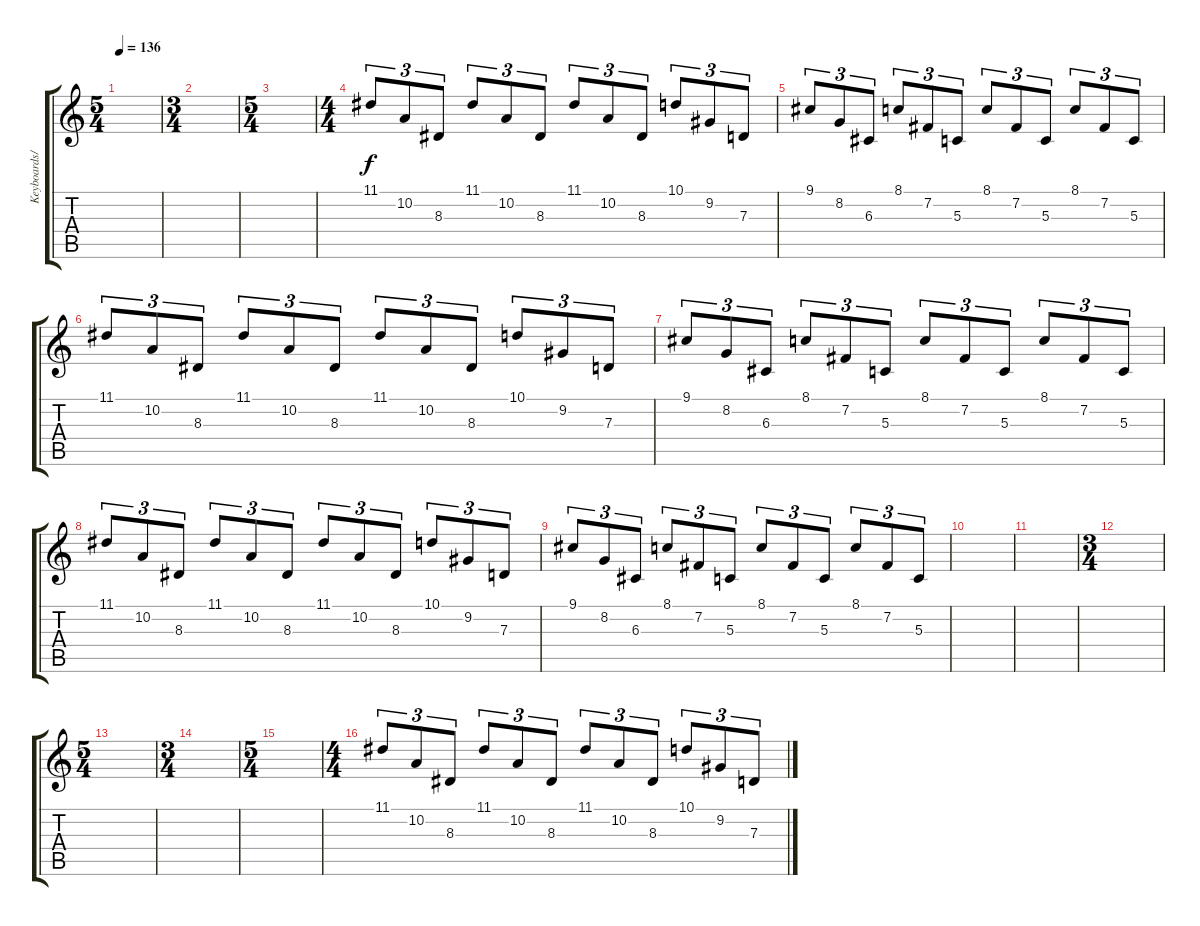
\track ("Keyboards/Others" "Keyboards/") {instrument churchorgan}
\staff {score tabs}
\tuning (E4 B3 G3 D3 A2 E2) {hide}
\ts (5 4)
\tempo 136
\clef g2
\ks c
|
\ts (3 4)
|
\ts (5 4)
|
\ts (4 4)
11.1.8{tu (3 2) volume 12 balance 8} 10.2.8{tu (3 2)} 8.3.8{tu (3 2)} 11.1.8{tu (3 2)} 10.2.8{tu (3 2)} 8.3.8{tu (3 2)} 11.1.8{tu (3 2)} 10.2.8{tu (3 2)} 8.3.8{tu (3 2)} 10.1.8{tu (3 2)} 9.2.8{tu (3 2)} 7.3.8{tu (3 2)} |
9.1.8{tu (3 2)} 8.2.8{tu (3 2)} 6.3.8{tu (3 2)} 8.1.8{tu (3 2)} 7.2.8{tu (3 2)} 5.3.8{tu (3 2)} 8.1.8{tu (3 2)} 7.2.8{tu (3 2)} 5.3.8{tu (3 2)} 8.1.8{tu (3 2)} 7.2.8{tu (3 2)} 5.3.8{tu (3 2)} |
11.1.8{tu (3 2)} 10.2.8{tu (3 2)} 8.3.8{tu (3 2)} 11.1.8{tu (3 2)} 10.2.8{tu (3 2)} 8.3.8{tu (3 2)} 11.1.8{tu (3 2)} 10.2.8{tu (3 2)} 8.3.8{tu (3 2)} 10.1.8{tu (3 2)} 9.2.8{tu (3 2)} 7.3.8{tu (3 2)} |
9.1.8{tu (3 2)} 8.2.8{tu (3 2)} 6.3.8{tu (3 2)} 8.1.8{tu (3 2)} 7.2.8{tu (3 2)} 5.3.8{tu (3 2)} 8.1.8{tu (3 2)} 7.2.8{tu (3 2)} 5.3.8{tu (3 2)} 8.1.8{tu (3 2)} 7.2.8{tu (3 2)} 5.3.8{tu (3 2)} |
11.1.8{tu (3 2)} 10.2.8{tu (3 2)} 8.3.8{tu (3 2)} 11.1.8{tu (3 2)} 10.2.8{tu (3 2)} 8.3.8{tu (3 2)} 11.1.8{tu (3 2)} 10.2.8{tu (3 2)} 8.3.8{tu (3 2)} 10.1.8{tu (3 2)} 9.2.8{tu (3 2)} 7.3.8{tu (3 2)} |
9.1.8{tu (3 2)} 8.2.8{tu (3 2)} 6.3.8{tu (3 2)} 8.1.8{tu (3 2)} 7.2.8{tu (3 2)} 5.3.8{tu (3 2)} 8.1.8{tu (3 2)} 7.2.8{tu (3 2)} 5.3.8{tu (3 2)} 8.1.8{tu (3 2)} 7.2.8{tu (3 2)} 5.3.8{tu (3 2)} |
|
|
\ts (3 4)
|
\ts (5 4)
|
\ts (3 4)
|
\ts (5 4)
|
\ts (4 4)
11.1.8{tu (3 2) volume 12 balance 8} 10.2.8{tu (3 2)} 8.3.8{tu (3 2)} 11.1.8{tu (3 2)} 10.2.8{tu (3 2)} 8.3.8{tu (3 2)} 11.1.8{tu (3 2)} 10.2.8{tu (3 2)} 8.3.8{tu (3 2)} 10.1.8{tu (3 2)} 9.2.8{tu (3 2)} 7.3.8{tu (3 2)}
